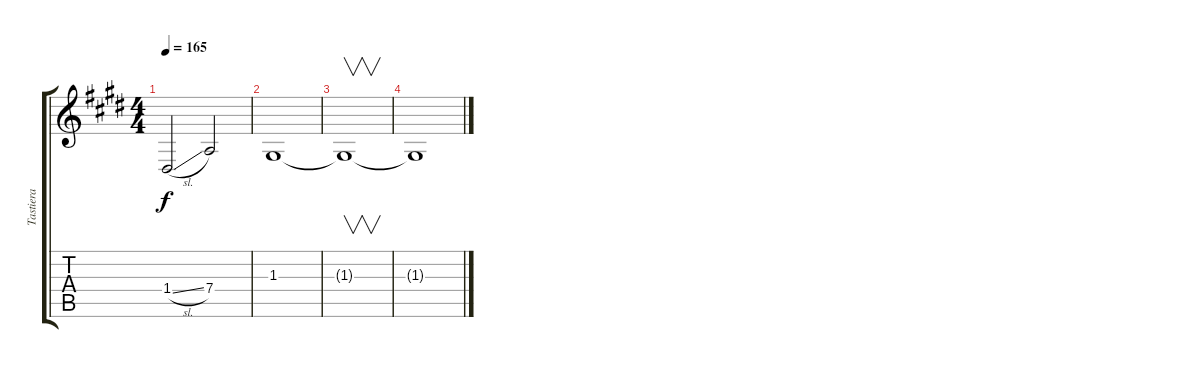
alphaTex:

\track ("Tastiera" "Tastiera") {instrument accordion}
\staff {score tabs}
\tuning (E4 B3 G3 D3 A2 E2) {hide}
\ts (4 4)
\tempo 165
\clef g2
\ks e
1.4{sl}.2{dy f} 7.4.2 |
1.3.1 |
1.3{t}.1{v} |
1.3{t}.1
